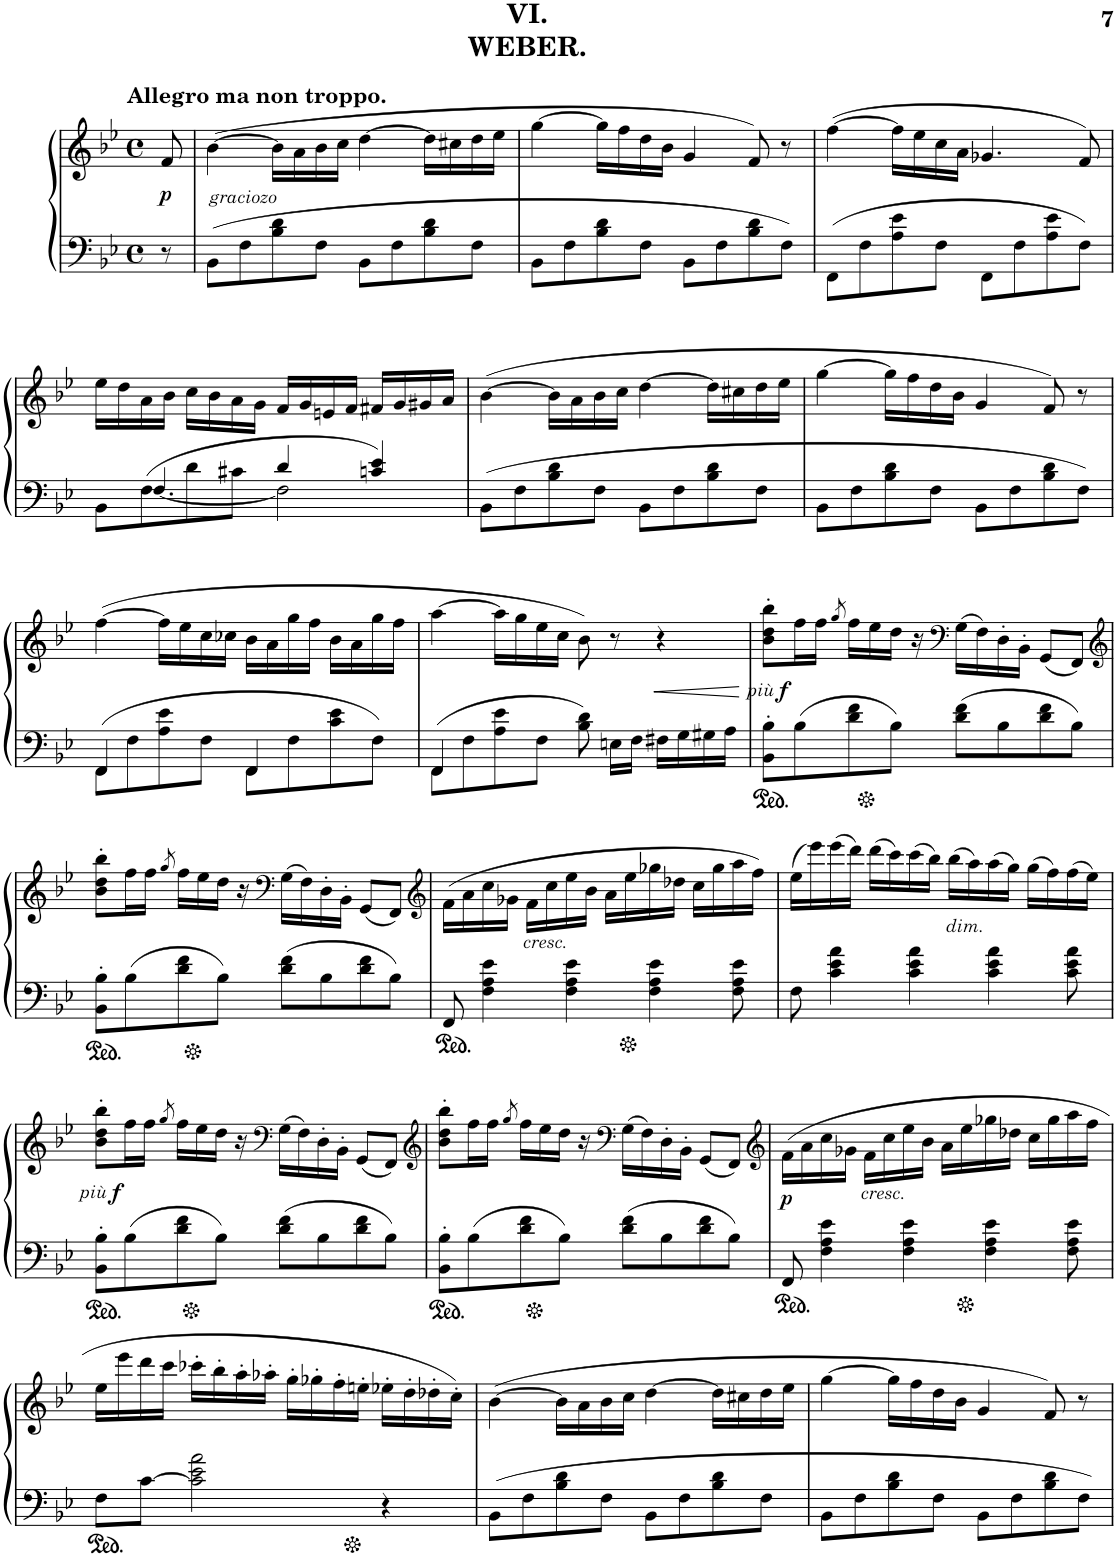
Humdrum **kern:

**kern	**kern	**dynam
*part1	*part1	*part1
*staff2	*staff1	*staff1/2
*I"Piano	*	*
*I'P-no	*	*
!!LO:PB:g=z
*clefF4	*clefG2	*
*k[b-e-]	*k[b-e-]	*
*M4/4	*M4/4	*
*met(c)	*met(c)	*
=1	=1	=1
!	!LO:TX:a:B:t=Allegro ma non troppo.	!
!	!	!LO:DY:b
8r	8f/	p
=2	=2	=2
!	!LO:TX:a:B:t=VI.	!
!	!LO:TX:a:t=WEBER.	!
!LO:TX:a:i:t=graciozo	!	!
8BB-\L	([4b-\	.
8F\	.	.
8B-\ 8d\	16b-\LL]	.
.	16a\	.
8F\J	16b-\	.
.	16cc\JJ	.
8BB-\L	[4dd\	.
8F\	.	.
8B-\ 8d\	16dd\LL]	.
.	16cc#X\	.
8F\J	16dd\	.
.	16ee-\JJ	.
=3	=3	=3
8BB-\L	[4gg\	.
8F\	.	.
8B-\ 8d\	16gg\LL]	.
.	16ff\	.
8F\J	16dd\	.
.	16b-\JJ	.
8BB-\L	4g/	.
8F\	.	.
8B-\ 8d\	8f/)	.
8F\J	8r	.
=4	=4	=4
8FF\L	([4ff^\	.
8F\	.	.
8A\ 8e-\	16ff\LL]	.
.	16ee-\	.
8F\J	16cc\	.
.	16a\JJ	.
8FF\L	4.g-X^/	.
8F\	.	.
8A\ 8e-\	.	.
8F\J	8f/)	.
!!LO:LB:g=z
=5	=5	=5
*^	*	*
8BB-\L	8ryy	16ee-\LL	.
.	.	16dd\	.
8F\	[<4.F/	16a\	.
.	.	16b-\JJ	.
8d\	.	16cc\LL	.
.	.	16b-\	.
8c#X\J	.	16a\	.
.	.	16g\JJ	.
4d/	2F\]	16f/LL	.
.	.	16g/	.
.	.	16en/	.
.	.	16f/JJ	.
4cn/ 4e-/	.	16f#X/LL	.
.	.	16g/	.
.	.	16g#X/	.
.	.	16a/JJ	.
*v	*v	*	*
=6	=6	=6
8BB-\L	([4b-\	.
8F\	.	.
8B-\ 8d\	16b-\LL]	.
.	16a\	.
8F\J	16b-\	.
.	16cc\JJ	.
8BB-\L	[4dd\	.
8F\	.	.
8B-\ 8d\	16dd\LL]	.
.	16cc#X\	.
8F\J	16dd\	.
.	16ee-\JJ	.
=7	=7	=7
8BB-\L	[4gg\	.
8F\	.	.
8B-\ 8d\	16gg\LL]	.
.	16ff\	.
8F\J	16dd\	.
.	16b-\JJ	.
8BB-\L	4g/	.
8F\	.	.
8B-\ 8d\	8f/)	.
8F\J	8r	.
!!LO:LB:g=z
=8	=8	=8
*^	*	*
8FF\L	4FF/	([4ff\	.
8F\	.	.	.
8A\ 8e-\	4ryy	16ff\LL]	.
.	.	16ee-\	.
8F\J	.	16cc\	.
.	.	16cc-X\JJ	.
8FF\L	4FF/	16b-\LL	.
.	.	16a\	.
8F\	.	16gg\	.
.	.	16ff\JJ	.
8c\ 8e-\	4ryy	16b-\LL	.
.	.	16a\	.
8F\J	.	16gg\	.
.	.	16ff\JJ	.
=9	=9	=9	=9
8FF\L	4FF/	[4aa\	.
8F\	.	.	.
8A\ 8e-\	2.ryy	16aa\LL]	.
.	.	16gg\	.
8F\J	.	16ee-\	.
.	.	16cc\JJ	.
8B-\ 8d\	.	8b-\)	.
16En\LL	.	8r	.
16F\JJ	.	.	.
16F#X\LL	.	4r	.
16G\	.	.	.
16G#X\	.	.	.
16A\JJ	.	.	.
*v	*v	*	*
=10	=10	=10
!	!	!LO:DY:b
!	!	!LO:DY:n=1:b
8BB-\' 8B-\'L	8b-\' 8dd\' 8bb-\'L	other-dynamics f
8B-\	16ff\L	.
.	16ff\JJ	.
.	8qgg/	.
8d\ 8f\	16ff\LL	.
.	16ee-\	.
8B-\J	16dd\JJ	.
.	16r	.
*	*clefF4	*
8d\ 8f\L	(16G\LL	.
.	16F\)	.
8B-\	16D'\	.
.	16BB-'\JJ	.
8d\ 8f\	(8GG/L	.
8B-\J	8FF/J)	.
!!LO:LB:g=z
=11	=11	=11
*	*clefG2	*
8BB-\' 8B-\'L	8b-\' 8dd\' 8bb-\'L	.
8B-\	16ff\L	.
.	16ff\JJ	.
.	8qgg/	.
8d\ 8f\	16ff\LL	.
.	16ee-\	.
8B-\J	16dd\JJ	.
.	16r	.
*	*clefF4	*
8d\ 8f\L	(16G\LL	.
.	16F\)	.
8B-\	16D'\	.
.	16BB-'\JJ	.
8d\ 8f\	(8GG/L	.
8B-\J	8FF/J)	.
=12	=12	=12
*	*clefG2	*
8FF/	(16f\LL	.
.	16a\	.
4F\ 4A\ 4e-\	16cc\	.
.	16g-X\JJ	.
!	!LO:TX:b:i:t=cresc.	!
.	16f\LL	.
.	16cc\	.
4F\ 4A\ 4e-\	16ee-\	.
.	16b-\JJ	.
.	16a\LL	.
.	16ee-\	.
4F\ 4A\ 4e-\	16gg-X\	.
.	16dd-X\JJ	.
.	16cc\LL	.
.	16gg-\	.
8F\ 8A\ 8e-\	16aa\	.
.	16ff\JJ)	.
=13	=13	=13
8F\	(16ee-\LL	.
.	16eee-\)	.
4c\ 4e-\ 4a\	(16eee-\	.
.	16ddd\JJ)	.
.	(16ddd\LL	.
.	16ccc\)	.
4c\ 4e-\ 4a\	(16ccc\	.
.	16bb-\JJ)	.
!	!LO:TX:b:i:t=dim.	!
.	(16bb-\LL	.
.	16aa\)	.
4c\ 4e-\ 4a\	(16aa\	.
.	16gg\JJ)	.
.	(16gg\LL	.
.	16ff\)	.
8c\ 8e-\ 8a\	(16ff\	.
.	16ee-\JJ)	.
!!LO:LB:g=z
=14	=14	=14
!	!	!LO:DY:b
!	!	!LO:DY:n=1:b
8BB-\' 8B-\'L	8b-\' 8dd\' 8bb-\'L	other-dynamics f
8B-\	16ff\L	.
.	16ff\JJ	.
.	8qgg/	.
8d\ 8f\	16ff\LL	.
.	16ee-\	.
8B-\J	16dd\JJ	.
.	16r	.
*	*clefF4	*
8d\ 8f\L	(16G\LL	.
.	16F\)	.
8B-\	16D'\	.
.	16BB-'\JJ	.
8d\ 8f\	(8GG/L	.
8B-\J	8FF/J)	.
=15	=15	=15
*	*clefG2	*
8BB-\' 8B-\'L	8b-\' 8dd\' 8bb-\'L	.
8B-\	16ff\L	.
.	16ff\JJ	.
.	8qgg/	.
8d\ 8f\	16ff\LL	.
.	16ee-\	.
8B-\J	16dd\JJ	.
.	16r	.
*	*clefF4	*
8d\ 8f\L	(16G\LL	.
.	16F\)	.
8B-\	16D'\	.
.	16BB-'\JJ	.
8d\ 8f\	(8GG/L	.
8B-\J	8FF/J)	.
=16	=16	=16
*	*clefG2	*
!	!	!LO:DY:b
8FF/	(16f\LL	p
.	16a\	.
4F\ 4A\ 4e-\	16cc\	.
.	16g-X\JJ	.
!	!LO:TX:b:i:t=cresc.	!
.	16f\LL	.
.	16cc\	.
4F\ 4A\ 4e-\	16ee-\	.
.	16b-\JJ	.
.	16a\LL	.
.	16ee-\	.
4F\ 4A\ 4e-\	16gg-X\	.
.	16dd-X\JJ	.
.	16cc\LL	.
.	16gg-\	.
8F\ 8A\ 8e-\	16aa\	.
.	16ff\JJ	.
!!LO:LB:g=z
=17	=17	=17
8F\L	16ee-\LL	.
.	16eee-\	.
[8c\J	16ddd\	.
.	16ccc\JJ	.
2c\] 2e-\ 2a\	16ccc-X'\LL	.
.	16bb-'\	.
.	16aa'\	.
.	16aa-X'\JJ	.
.	16gg'\LL	.
.	16gg-X'\	.
.	16ff'\	.
.	16een'\JJ	.
4r	16ee-X'\LL	.
.	16dd'\	.
.	16dd-X'\	.
.	16cc'\JJ)	.
=18	=18	=18
8BB-\L	([4b-\	.
8F\	.	.
8B-\ 8d\	16b-\LL]	.
.	16a\	.
8F\J	16b-\	.
.	16cc\JJ	.
8BB-\L	[4dd\	.
8F\	.	.
8B-\ 8d\	16dd\LL]	.
.	16cc#X\	.
8F\J	16dd\	.
.	16ee-\JJ	.
=19	=19	=19
8BB-\L	[4gg\	.
8F\	.	.
8B-\ 8d\	16gg\LL]	.
.	16ff\	.
8F\J	16dd\	.
.	16b-\JJ	.
8BB-\L	4g/	.
8F\	.	.
8B-\ 8d\	8f/)	.
8F\J	8r	.
=	=	=
*-	*-	*-
